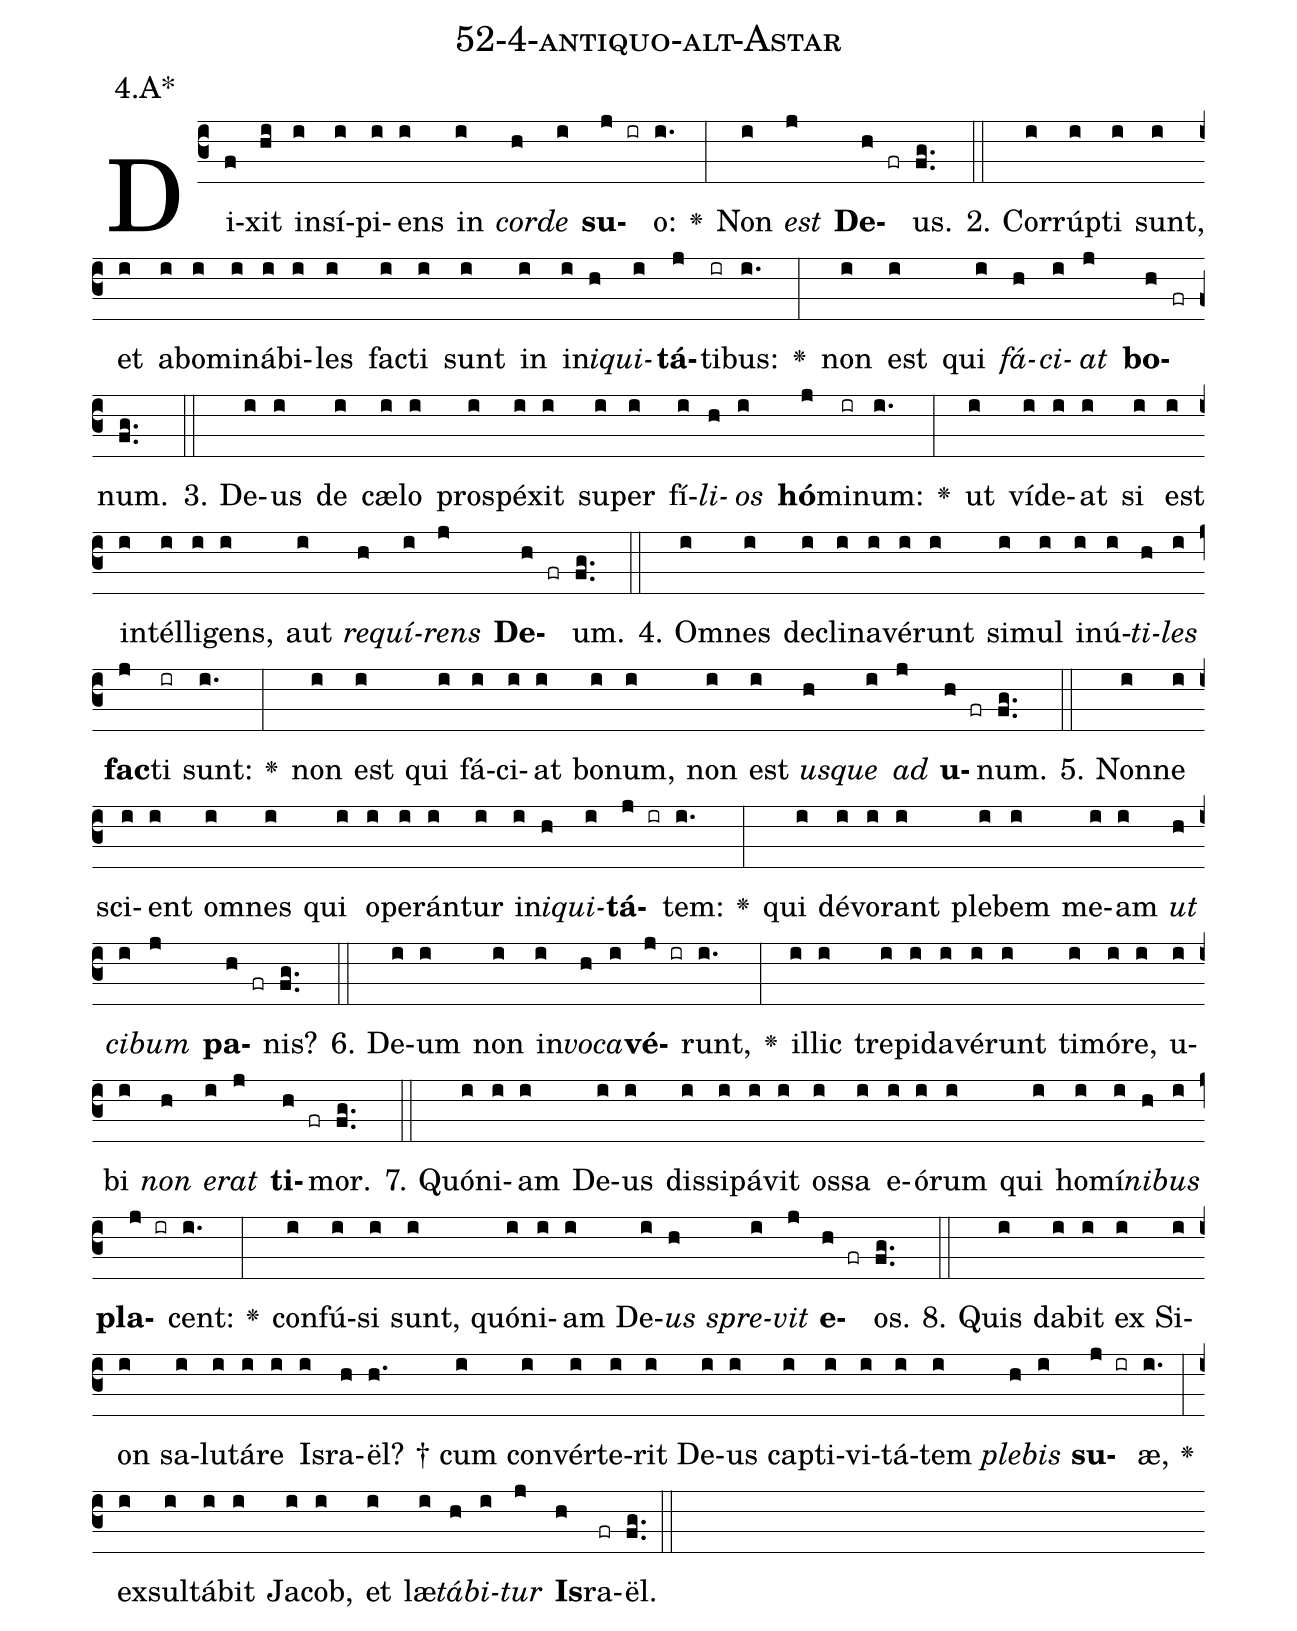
name: 52-4-antiquo-alt-Astar;
annotation: 4.A*;
%%
(c3)Di(f)xit(hi) in(i)sí(i)pi(i)ens(i) in(i) <i>cor</i>(h)<i>de</i>(i) <b>su</b>(j ir)o:(i.) <v>\greheightstar</v>(:) Non(i) <i>est</i>(j) <b>De</b>(h fr)us.(fg..) (::)
2. Cor(i)rúp(i)ti(i) sunt,(i) et(i) ab(i)o(i)mi(i)ná(i)bi(i)les(i) fac(i)ti(i) sunt(i) in(i) in(i)<i>i</i>(h)<i>qui</i>(i)<b>tá</b>(j)ti(ir)bus:(i.) <v>\greheightstar</v>(:) non(i) est(i) qui(i) <i>fá</i>(h)<i>ci</i>(i)<i>at</i>(j) <b>bo</b>(h fr)num.(fg..) (::)
3. De(i)us(i) de(i) cæ(i)lo(i) pro(i)spé(i)xit(i) su(i)per(i) fí(i)<i>li</i>(h)<i>os</i>(i) <b>hó</b>(j)mi(ir)num:(i.) <v>\greheightstar</v>(:) ut(i) ví(i)de(i)at(i) si(i) est(i) in(i)tél(i)li(i)gens,(i) aut(i) <i>re</i>(h)<i>quí</i>(i)<i>rens</i>(j) <b>De</b>(h fr)um.(fg..) (::)
4. Om(i)nes(i) de(i)cli(i)na(i)vé(i)runt(i) si(i)mul(i) in(i)ú(i)<i>ti</i>(h)<i>les</i>(i) <b>fac</b>(j)ti(ir) sunt:(i.) <v>\greheightstar</v>(:) non(i) est(i) qui(i) fá(i)ci(i)at(i) bo(i)num,(i) non(i) est(i) <i>us</i>(h)<i>que</i>(i) <i>ad</i>(j) <b>u</b>(h fr)num.(fg..) (::)
5. Non(i)ne(i) sci(i)ent(i) om(i)nes(i) qui(i) o(i)pe(i)rán(i)tur(i) in(i)<i>i</i>(h)<i>qui</i>(i)<b>tá</b>(j ir)tem:(i.) <v>\greheightstar</v>(:) qui(i) dé(i)vo(i)rant(i) ple(i)bem(i) me(i)am(i) <i>ut</i>(h) <i>ci</i>(i)<i>bum</i>(j) <b>pa</b>(h fr)nis?(fg..) (::)
6. De(i)um(i) non(i) in(i)<i>vo</i>(h)<i>ca</i>(i)<b>vé</b>(j ir)runt,(i.) <v>\greheightstar</v>(:) il(i)lic(i) tre(i)pi(i)da(i)vé(i)runt(i) ti(i)mó(i)re,(i) u(i)bi(i) <i>non</i>(h) <i>e</i>(i)<i>rat</i>(j) <b>ti</b>(h fr)mor.(fg..) (::)
7. Quón(i)i(i)am(i) De(i)us(i) dis(i)si(i)pá(i)vit(i) os(i)sa(i) e(i)ó(i)rum(i) qui(i) ho(i)mí(i)<i>ni</i>(h)<i>bus</i>(i) <b>pla</b>(j ir)cent:(i.) <v>\greheightstar</v>(:) con(i)fú(i)si(i) sunt,(i) quón(i)i(i)am(i) De(i)<i>us</i>(h) <i>spre</i>(i)<i>vit</i>(j) <b>e</b>(h fr)os.(fg..) (::)
8. Quis(i) da(i)bit(i) ex(i) Si(i)on(i) sa(i)lu(i)tá(i)re(i) Is(i)ra(h)ël? †(h.) cum(i) con(i)vér(i)te(i)rit(i) De(i)us(i) cap(i)ti(i)vi(i)tá(i)tem(i) <i>ple</i>(h)<i>bis</i>(i) <b>su</b>(j ir)æ,(i.) <v>\greheightstar</v>(:) ex(i)sul(i)tá(i)bit(i) Ja(i)cob,(i) et(i) læ(i)<i>tá</i>(h)<i>bi</i>(i)<i>tur</i>(j) <b>Is</b>(h)ra(fr)ël.(fg..) (::)
